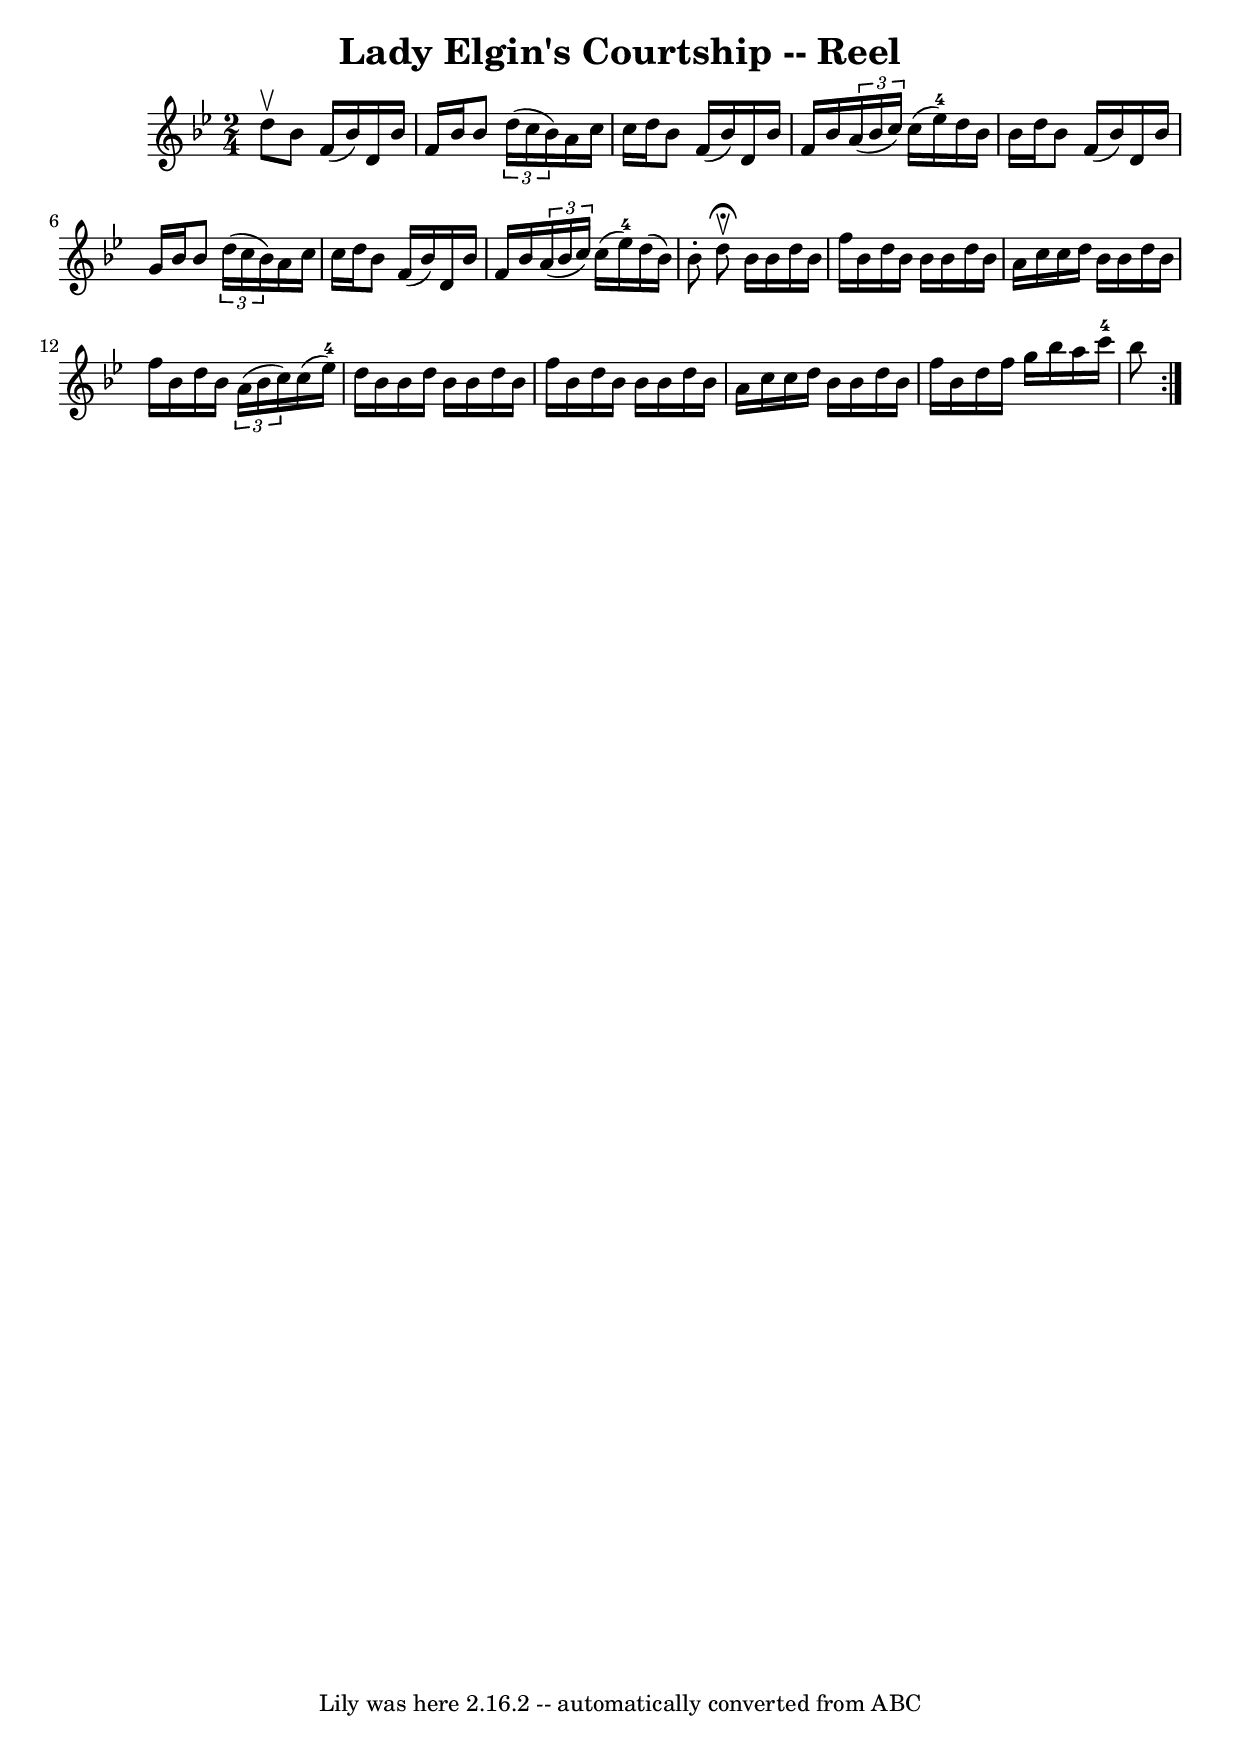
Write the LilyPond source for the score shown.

\version "2.16.2"
\include "Mammoth.ily"
\header {
  %% book = "Ryan's Mammoth Collection"
  crossRefNumber = "1"
  footnotes = "\\\\258"
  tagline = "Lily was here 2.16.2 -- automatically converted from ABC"
  title = "Lady Elgin's Courtship -- Reel"

}
voicedefault =  {


  \time 2/4    \key bes \major d''8^\upbow  |
  bes'8 f'16 (bes'16) d'16 bes'16 f'16 bes'16    |
  bes'8    \times 2/3 {   
    d''16 (c''16 bes'16)    } a'16 c''16 c''16 d''16     |
     bes'8 f'16 (bes'16) d'16 bes'16 f'16 bes'16     |
  
  \times 2/3 { a'16 (bes'16 c''16) 
	     } c''16 (ees''16-4)      d''16 bes'16 bes'16 d''16     |
  bes'8 f'16 (bes'16)    d'16 bes'16 g'16 bes'16     |
  bes'8    \times 2/3 { d''16 
			(c''16 bes'16)  		      } a'16 c''16 c''16 d''16     |
  bes'8    f'16 (bes'16) d'16 bes'16 f'16 bes'16     |
  
  \times 2/3 { a'16 (bes'16 c''16) 
	     } c''16 (ees''16-4)      d''16 (bes'16) bes'8-.   \bar " |."     
  \repeat volta 2 {     d''8^\fermata^\upbow  |
    bes'16 bes'16 d''16 bes'16 f''16         bes'16 d''16 bes'16     |
    bes'16 bes'16 d''16 bes'16         a'16 c''16 c''16 d''16     |
    bes'16 bes'16 d''16         bes'16 f''16 bes'16 d''16 bes'16     |
    \times 2/3 { a'16 
		 (bes'16 c''16) 
	       } c''16 (ees''16-4) d''16 bes'16         bes'16 d''16     |
    bes'16 bes'16 d''16 bes'16 f''16         bes'16 d''16 bes'16     |
    bes'16 bes'16 d''16 bes'16         a'16 c''16 c''16 d''16     |
    bes'16 bes'16 d''16         bes'16 f''16 bes'16 d''16 f''16     |
    g''16 bes''16    
    a''16 c'''16-4 bes''8  
  }   

}

\score{
  <<

    \context Staff="default"
    {
      \voicedefault 
      
    }

  >>
  \layout {
    
  }
  \midi {
  }

}
